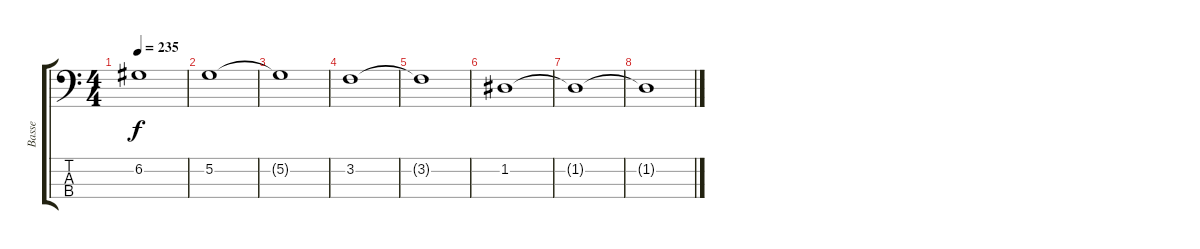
\track ("Basse" "Basse") {instrument electricbassfinger}
\staff {score tabs}
\tuning (G2 D2 A1 E1) {hide}
\ts (4 4)
\tempo 235
\clef f4
\ks c
6.2{t}.1{dy f} |
5.2.1 |
5.2{t}.1 |
3.2.1 |
3.2{t}.1 |
1.2.1 |
1.2{t}.1 |
1.2{t}.1
